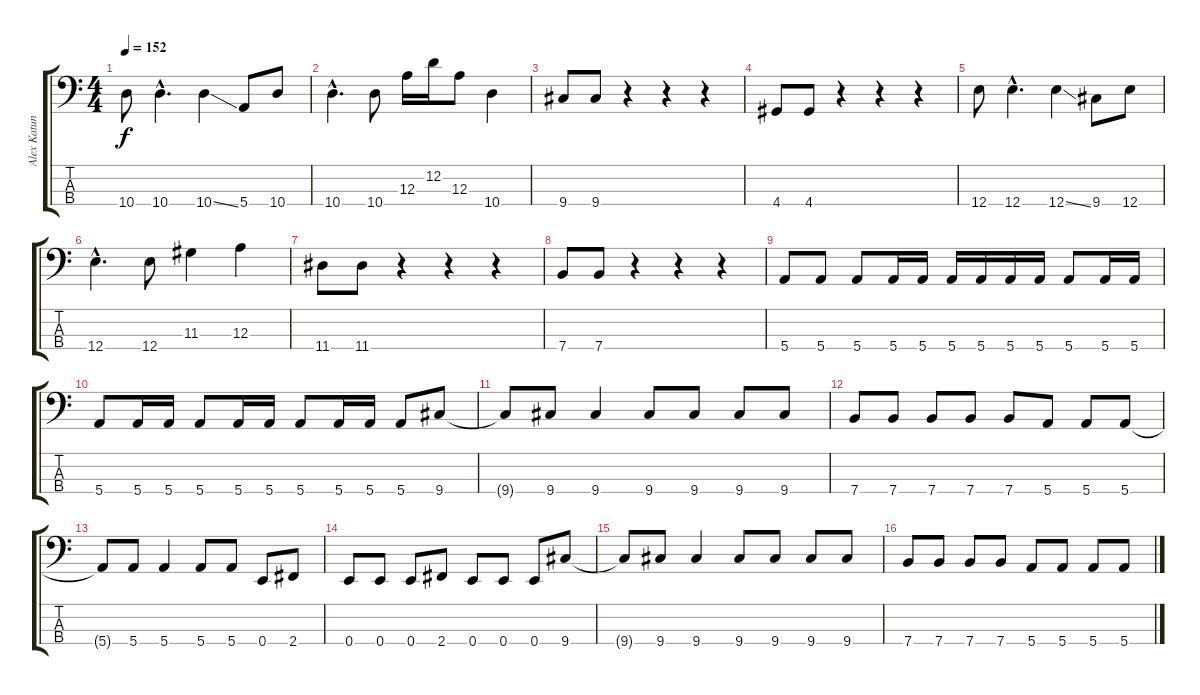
\track ("Alex Katunich" "Alex Katun") {instrument electricbassfinger}
\staff {score tabs}
\tuning (G2 D2 A1 E1) {hide}
\ts (4 4)
\tempo 152
\clef f4
\ks c
10.4.8{dy f} 10.4{hac}.4{d} 10.4{ss}.4 5.4.8 10.4.8 |
10.4{hac}.4{d} 10.4.8 12.3.16 12.2.16 12.3.8 10.4.4 |
9.4.8 9.4.8 r.4 r.4 r.4 |
4.4.8 4.4.8 r.4 r.4 r.4 |
12.4.8 12.4{hac}.4{d} 12.4{ss}.4 9.4.8 12.4.8 |
12.4{hac}.4{d} 12.4.8 11.3.4 12.3.4 |
11.4.8 11.4.8 r.4 r.4 r.4 |
7.4.8 7.4.8 r.4 r.4 r.4 |
5.4.8 5.4.8 5.4.8 5.4.16 5.4.16 5.4.16 5.4.16 5.4.16 5.4.16 5.4.8 5.4.16 5.4.16 |
5.4.8 5.4.16 5.4.16 5.4.8 5.4.16 5.4.16 5.4.8 5.4.16 5.4.16 5.4.8 9.4.8 |
9.4{t}.8 9.4.8 9.4.4 9.4.8 9.4.8 9.4.8 9.4.8 |
7.4.8 7.4.8 7.4.8 7.4.8 7.4.8 5.4.8 5.4.8 5.4.8 |
5.4{t}.8 5.4.8 5.4.4 5.4.8 5.4.8 0.4.8 2.4.8 |
0.4.8 0.4.8 0.4.8 2.4.8 0.4.8 0.4.8 0.4.8 9.4.8 |
9.4{t}.8 9.4.8 9.4.4 9.4.8 9.4.8 9.4.8 9.4.8 |
7.4.8 7.4.8 7.4.8 7.4.8 5.4.8 5.4.8 5.4.8 5.4.8
